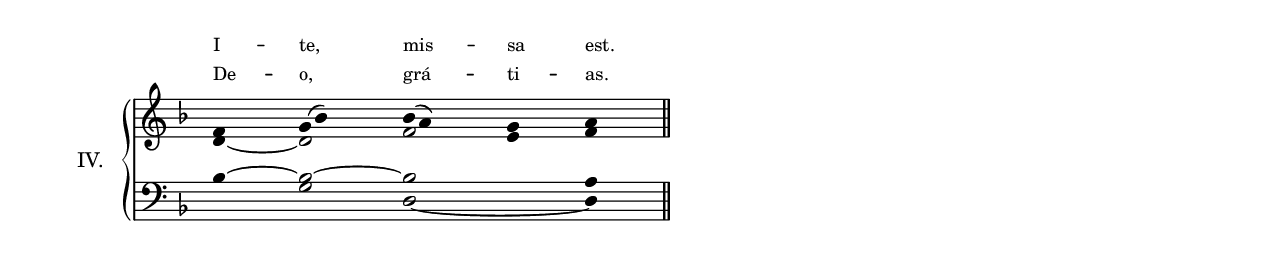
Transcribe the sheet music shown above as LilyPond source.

\version "2.18"
\include "gregorian.ly"
\include "noh2.ily"

%Page reference: page v.88
%(volume.page)

%Proofed 3/14

global = {
 \key a \phrygian
 \cadenzaOn 
 \override Glissando #'thickness = #2.0
}

chantTextA = \lyricmode {
I -- te, mis -- sa est. }
chantTextB = \lyricmode {
De -- o, grá -- ti -- as. }

chantMusic = {
\tieDown   f'4 g'4 ( bes'4) bes'4 ( a'4) g'4 a'4 \finalis

}

altoMusic = {
d'4 ~ d'2 f'2 e'4 f'4 \finalis
}

tenorMusic = {
bes4 ~ bes2 ~ bes2*3/2 a4 \finalis
}

bassMusic = {
r4 g2 d2*3/2 ~ d4 \finalis
}

voiceLines = {
\voiceLineStyle


}

\score{
  <<
    \new Lyrics = "chanta"
    \new Lyrics = "chantb"
    \new GrandStaff <<
      \set GrandStaff.autoBeaming = ##f
      \set GrandStaff.instrumentName = \markup \center-column {
        "IV."
      }
      \new Staff = up <<
        \new Voice = "chant" {
          \voiceOne \global \chantMusic
        }
        \new Voice {
          \voiceTwo \global \altoMusic
        }
      >>

      \new Staff = down <<
        \clef bass
        \new Voice {
          \voiceOne \global \tenorMusic
        }
        \new Voice {
          \voiceTwo \global \bassMusic
        }
	\new Voice {
        \voiceThree \global \voiceLines
        }
      >>
    >>
    \context Lyrics = "chanta" {
      \lyricsto chant {
      \chantTextA
    }
    }
    \context Lyrics = "chantb" {
      \lyricsto chant {
      \chantTextB
    }
    }
  >>
  \layout{
  }
  
}
